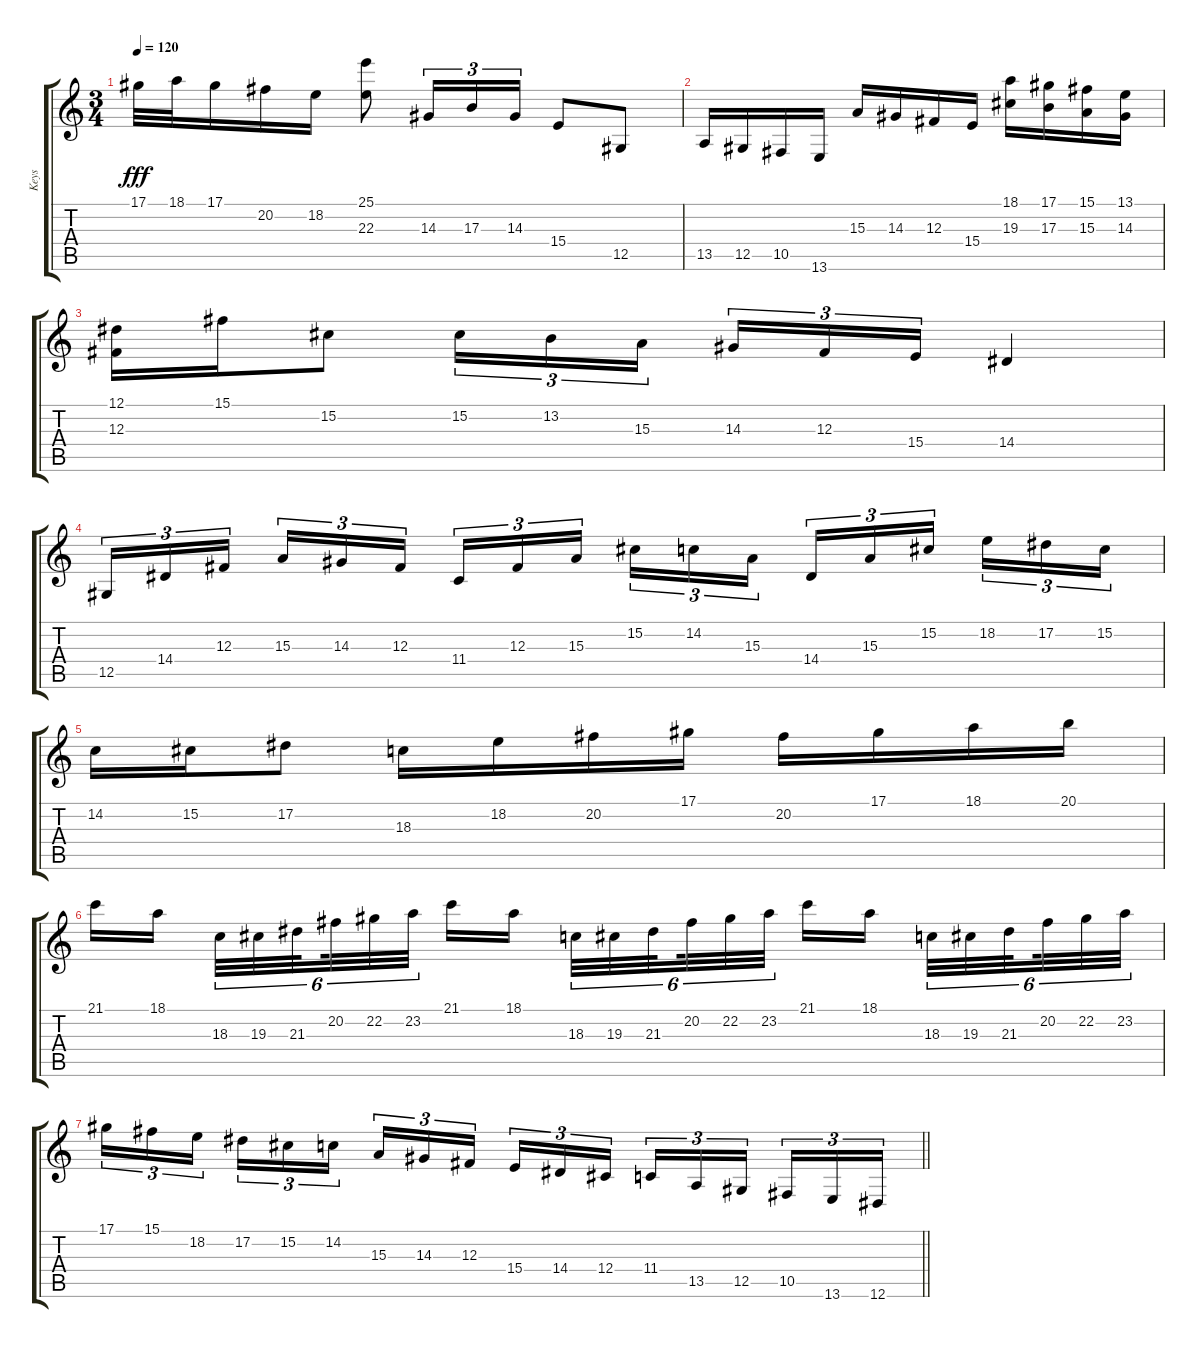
\track ("Keys" "Keys") {instrument lead2sawtooth}
\staff {score tabs}
\tuning (Eb4 Bb3 Gb3 Db3 Ab2 Eb2) {hide}
\ts (3 4)
\tempo 120
\clef g2
\ks c
17.1.32{dy fff} 18.1.32 17.1.16 20.2.16 18.2.16 (25.1 22.3).8 14.3.16{tu (3 2)} 17.3.16{tu (3 2)} 14.3.16{tu (3 2)} 15.4.8 12.5.8 |
13.5.16 12.5.16 10.5.16 13.6.16 15.3.16 14.3.16 12.3.16 15.4.16 (18.1 19.3).16 (17.1 17.3).16 (15.1 15.3).16 (13.1 14.3).16 |
(12.1 12.3).16 15.1.16 15.2.8 15.2.16{tu (3 2)} 13.2.16{tu (3 2)} 15.3.16{tu (3 2) beam splitsecondary} 14.3.16{tu (3 2)} 12.3.16{tu (3 2)} 15.4.16{tu (3 2)} 14.4.4 |
12.5.16{tu (3 2)} 14.4.16{tu (3 2)} 12.3.16{tu (3 2) beam splitsecondary} 15.3.16{tu (3 2)} 14.3.16{tu (3 2)} 12.3.16{tu (3 2)} 11.4.16{tu (3 2)} 12.3.16{tu (3 2)} 15.3.16{tu (3 2) beam splitsecondary} 15.2.16{tu (3 2)} 14.2.16{tu (3 2)} 15.3.16{tu (3 2)} 14.4.16{tu (3 2)} 15.3.16{tu (3 2)} 15.2.16{tu (3 2) beam splitsecondary} 18.2.16{tu (3 2)} 17.2.16{tu (3 2)} 15.2.16{tu (3 2)} |
14.2.16 15.2.16 17.2.8 18.3.16 18.2.16 20.2.16 17.1.16 20.2.16 17.1.16 18.1.16 20.1.16 |
21.1.16 18.1.16{beam splitsecondary} 18.3.32{tu (6 4)} 19.3.32{tu (6 4)} 21.3.32{tu (6 4) beam splitsecondary} 20.2.32{tu (6 4)} 22.2.32{tu (6 4)} 23.2.32{tu (6 4)} 21.1.16 18.1.16{beam splitsecondary} 18.3.32{tu (6 4)} 19.3.32{tu (6 4)} 21.3.32{tu (6 4) beam splitsecondary} 20.2.32{tu (6 4)} 22.2.32{tu (6 4)} 23.2.32{tu (6 4)} 21.1.16 18.1.16{beam splitsecondary} 18.3.32{tu (6 4)} 19.3.32{tu (6 4)} 21.3.32{tu (6 4) beam splitsecondary} 20.2.32{tu (6 4)} 22.2.32{tu (6 4)} 23.2.32{tu (6 4)} |
\barLineRight lightlight
17.1.16{tu (3 2)} 15.1.16{tu (3 2)} 18.2.16{tu (3 2) beam splitsecondary} 17.2.16{tu (3 2)} 15.2.16{tu (3 2)} 14.2.16{tu (3 2)} 15.3.16{tu (3 2)} 14.3.16{tu (3 2)} 12.3.16{tu (3 2) beam splitsecondary} 15.4.16{tu (3 2)} 14.4.16{tu (3 2)} 12.4.16{tu (3 2)} 11.4.16{tu (3 2)} 13.5.16{tu (3 2)} 12.5.16{tu (3 2) beam splitsecondary} 10.5.16{tu (3 2)} 13.6.16{tu (3 2)} 12.6.16{tu (3 2)}
